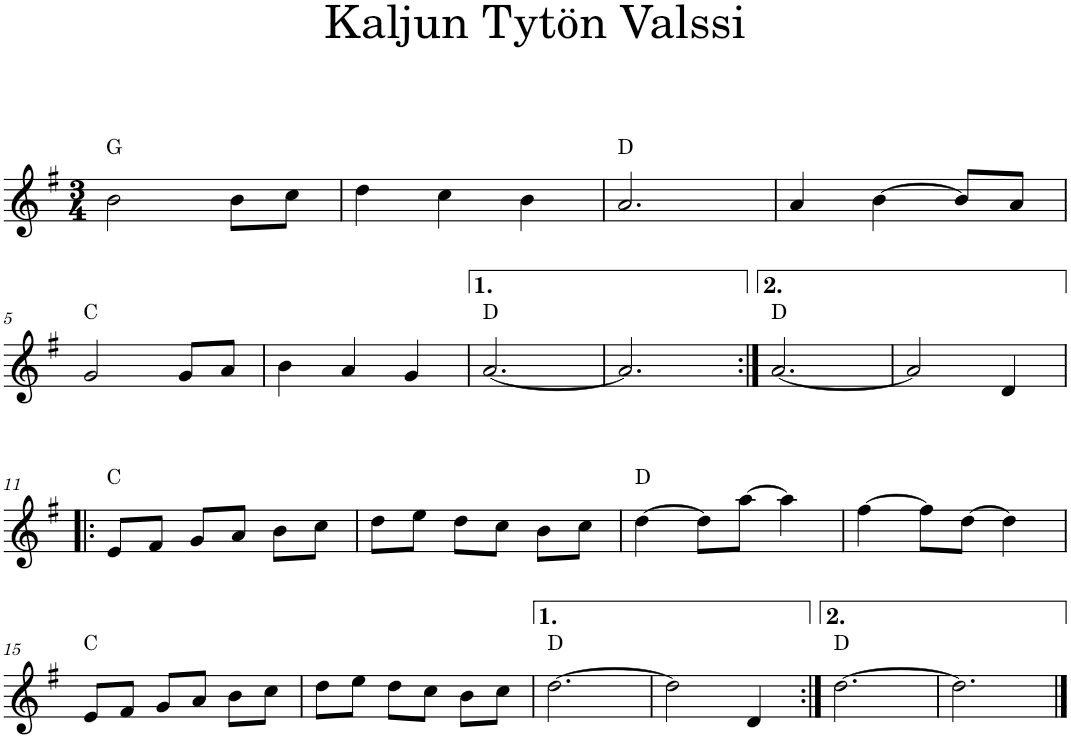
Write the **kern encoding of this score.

**kern	**harte
*part1	*part1
*staff1	*
*I"Violin	*
*I'Vln.	*
*clefG2	*
*k[f#]	*
*M3/4	*
=1	=1
2b\	G:maj
8b\L	.
8cc\J	.
=2	=2
4dd\	.
4cc\	.
4b\	.
=3	=3
2.a/	D:maj
=4	=4
4a/	.
[4b\	.
8b/L]	.
8a/J	.
!!LO:LB:g=z
=5	=5
2g/	C:maj
8g/L	.
8a/J	.
=6	=6
4b\	.
4a/	.
4g/	.
=7	=7
[2.a/	D:maj
=8	=8
2.a/]	.
=9:|!	=9:|!
[2.a/	D:maj
=10	=10
2a/]	.
4d/	.
!!LO:LB:g=z
=11!|:	=11!|:
8e/L	C:maj
8f#/J	.
8g/L	.
8a/J	.
8b\L	.
8cc\J	.
=12	=12
8dd\L	.
8ee\J	.
8dd\L	.
8cc\J	.
8b\L	.
8cc\J	.
=13	=13
[4dd\	D:maj
8dd\L]	.
[8aa\J	.
4aa\]	.
=14	=14
[4ff#\	.
8ff#\L]	.
[8dd\J	.
4dd\]	.
!!LO:LB:g=z
=15	=15
8e/L	C:maj
8f#/J	.
8g/L	.
8a/J	.
8b\L	.
8cc\J	.
=16	=16
8dd\L	.
8ee\J	.
8dd\L	.
8cc\J	.
8b\L	.
8cc\J	.
=17	=17
[2.dd\	D:maj
=18	=18
2dd\]	.
4d/	.
=19:|!	=19:|!
[2.dd\	D:maj
=20	=20
2.dd\]	.
==	==
*-	*-
